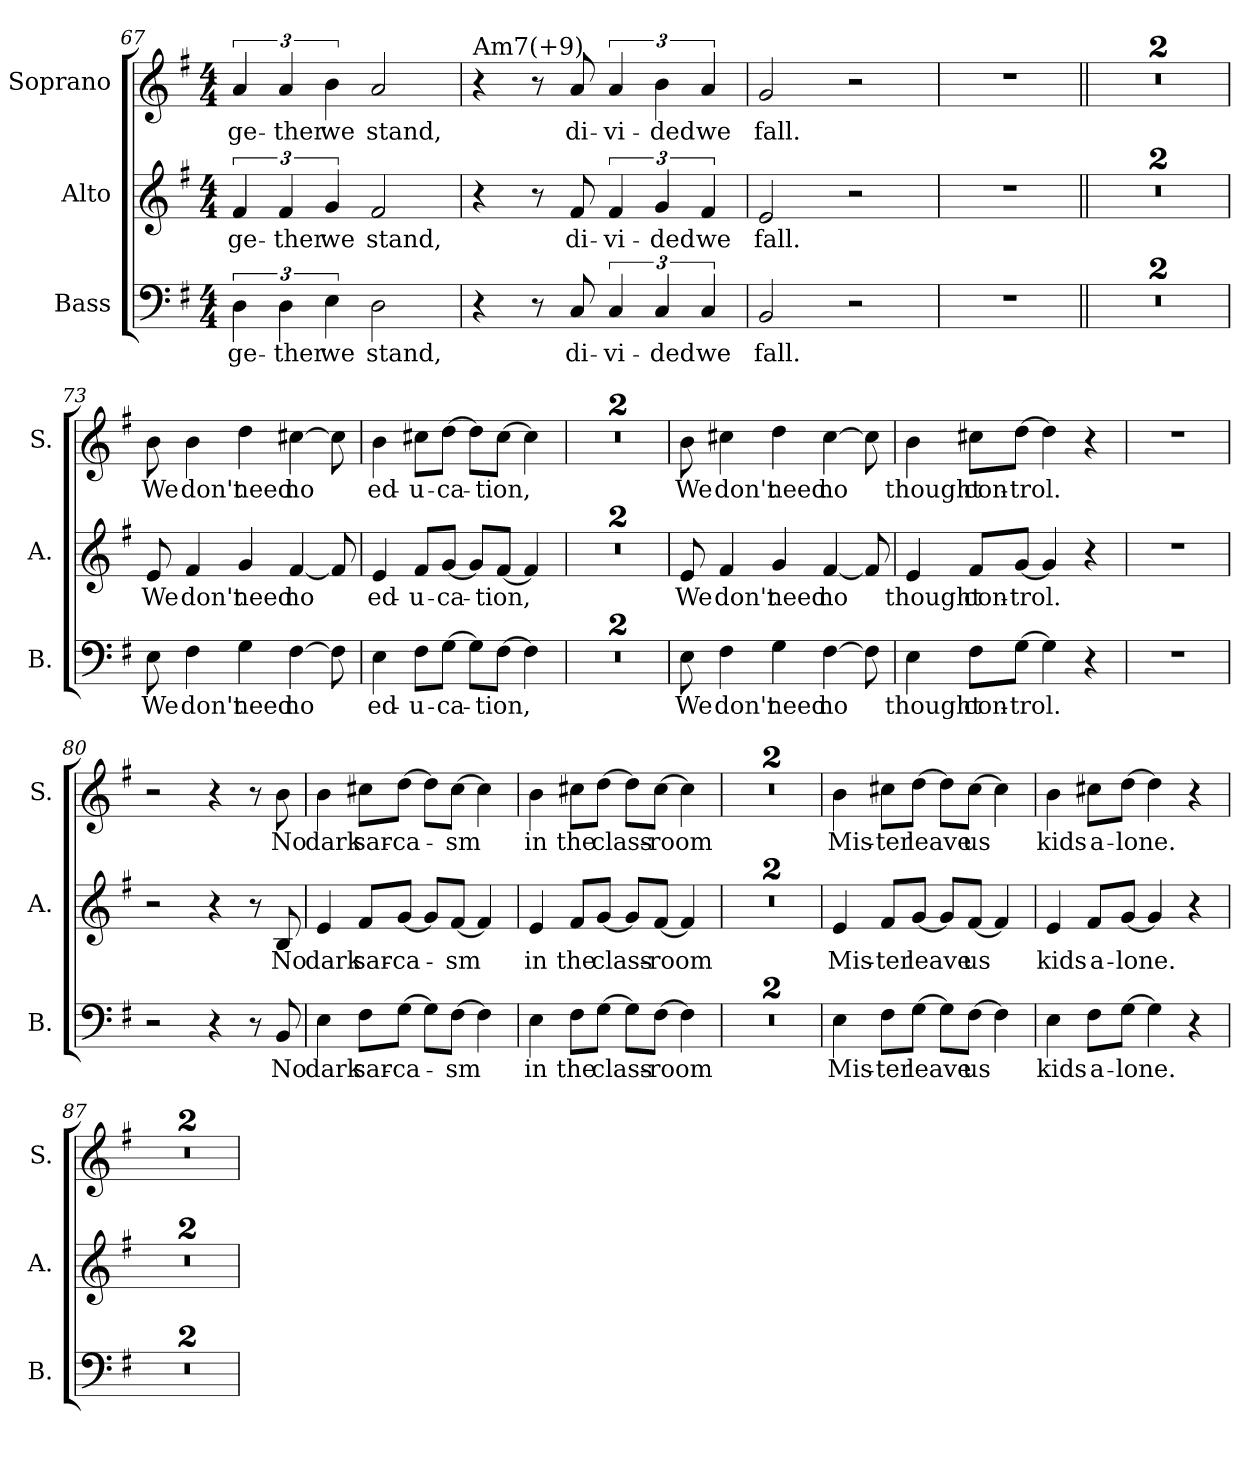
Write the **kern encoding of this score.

**kern	**text	**kern	**text	**kern	**text
*part3	*part3	*part2	*part2	*part1	*part1
*staff3	*staff3	*staff2	*staff2	*staff1	*staff1
*I"Bass	*	*I"Alto	*	*I"Soprano	*
*I'B.	*	*I'A.	*	*I'S.	*
!!LO:LB:g=z
*clefF4	*	*clefG2	*	*clefG2	*
*k[f#]	*	*k[f#]	*	*k[f#]	*
*G:	*	*G:	*	*G:	*
*M4/4	*	*M4/4	*	*M4/4	*
=67	=67	=67	=67	=67	=67
6D\	-ge-	6f#/	-ge-	6a/	-ge-
6D\	-ther	6f#/	-ther	6a/	-ther
6E\	we	6g/	we	6b\	we
2D\	stand,	2f#/	stand,	2a/	stand,
=68	=68	=68	=68	=68	=68
!	!	!	!	!LO:TX:a:t=Am7(+9)	!
4r	.	4r	.	4r	.
8r	.	8r	.	8r	.
8C/	di-	8f#/	di-	8a/	di-
6C/	-vi-	6f#/	-vi-	6a/	-vi-
6C/	-ded	6g/	-ded	6b\	-ded
6C/	we	6f#/	we	6a/	we
=69	=69	=69	=69	=69	=69
2BB/	fall.	2e/	fall.	2g/	fall.
2r	.	2r	.	2r	.
=70	=70	=70	=70	=70	=70
1r	.	1r	.	1r	.
=71||	=71||	=71||	=71||	=71||	=71||
1r	.	1r	.	1r	.
=72	=72	=72	=72	=72	=72
1r	.	1r	.	1r	.
=73	=73	=73	=73	=73	=73
8E\	We	8e/	We	8b\	We
4F#\	don't	4f#/	don't	4b\	don't
4G\	need	4g/	need	4dd\	need
[4F#\	no	[4f#/	no	[4cc#X\	no
8F#\]	.	8f#/]	.	8cc#\]	.
=74	=74	=74	=74	=74	=74
4E\	ed-	4e/	ed-	4b\	ed-
8F#\L	-u-	8f#/L	-u-	8cc#X\L	-u-
[8G\J	-ca-	[8g/J	-ca-	[8dd\J	-ca-
8G\L]	.	8g/L]	.	8dd\L]	.
[8F#\J	-tion,	[8f#/J	-tion,	[8cc#\J	-tion,
4F#\]	.	4f#/]	.	4cc#\]	.
!!LO:PB:g=z
=75	=75	=75	=75	=75	=75
1r	.	1r	.	1r	.
=76	=76	=76	=76	=76	=76
1r	.	1r	.	1r	.
=77	=77	=77	=77	=77	=77
8E\	We	8e/	We	8b\	We
4F#\	don't	4f#/	don't	4cc#X\	don't
4G\	need	4g/	need	4dd\	need
[4F#\	no	[4f#/	no	[4cc#\	no
8F#\]	.	8f#/]	.	8cc#\]	.
=78	=78	=78	=78	=78	=78
4E\	thought	4e/	thought	4b\	thought
8F#\L	con-	8f#/L	con-	8cc#X\L	con-
[8G\J	-trol.	[8g/J	-trol.	[8dd\J	-trol.
4G\]	.	4g/]	.	4dd\]	.
4r	.	4r	.	4r	.
=79	=79	=79	=79	=79	=79
1r	.	1r	.	1r	.
=80	=80	=80	=80	=80	=80
2r	.	2r	.	2r	.
4r	.	4r	.	4r	.
8r	.	8r	.	8r	.
8BB/	No	8B/	No	8b\	No
=81	=81	=81	=81	=81	=81
4E\	dark	4e/	dark	4b\	dark
8F#\L	sar-	8f#/L	sar-	8cc#X\L	sar-
[8G\J	-ca-	[8g/J	-ca-	[8dd\J	-ca-
8G\L]	.	8g/L]	.	8dd\L]	.
[8F#\J	-sm	[8f#/J	-sm	[8cc#\J	-sm
4F#\]	.	4f#/]	.	4cc#\]	.
!!LO:LB:g=z
=82	=82	=82	=82	=82	=82
4E\	in	4e/	in	4b\	in
8F#\L	the	8f#/L	the	8cc#X\L	the
[8G\J	class-	[8g/J	class-	[8dd\J	class-
8G\L]	.	8g/L]	.	8dd\L]	.
[8F#\J	-room	[8f#/J	-room	[8cc#\J	-room
4F#\]	.	4f#/]	.	4cc#\]	.
=83	=83	=83	=83	=83	=83
1r	.	1r	.	1r	.
=84	=84	=84	=84	=84	=84
1r	.	1r	.	1r	.
=85	=85	=85	=85	=85	=85
4E\	Mis-	4e/	Mis-	4b\	Mis-
8F#\L	-ter	8f#/L	-ter	8cc#X\L	-ter
[8G\J	leave	[8g/J	leave	[8dd\J	leave
8G\L]	.	8g/L]	.	8dd\L]	.
[8F#\J	us	[8f#/J	us	[8cc#\J	us
4F#\]	.	4f#/]	.	4cc#\]	.
=86	=86	=86	=86	=86	=86
4E\	kids	4e/	kids	4b\	kids
8F#\L	a-	8f#/L	a-	8cc#X\L	a-
[8G\J	-lone.	[8g/J	-lone.	[8dd\J	-lone.
4G\]	.	4g/]	.	4dd\]	.
4r	.	4r	.	4r	.
=87	=87	=87	=87	=87	=87
1r	.	1r	.	1r	.
=88	=88	=88	=88	=88	=88
1r	.	1r	.	1r	.
=	=	=	=	=	=
*-	*-	*-	*-	*-	*-
